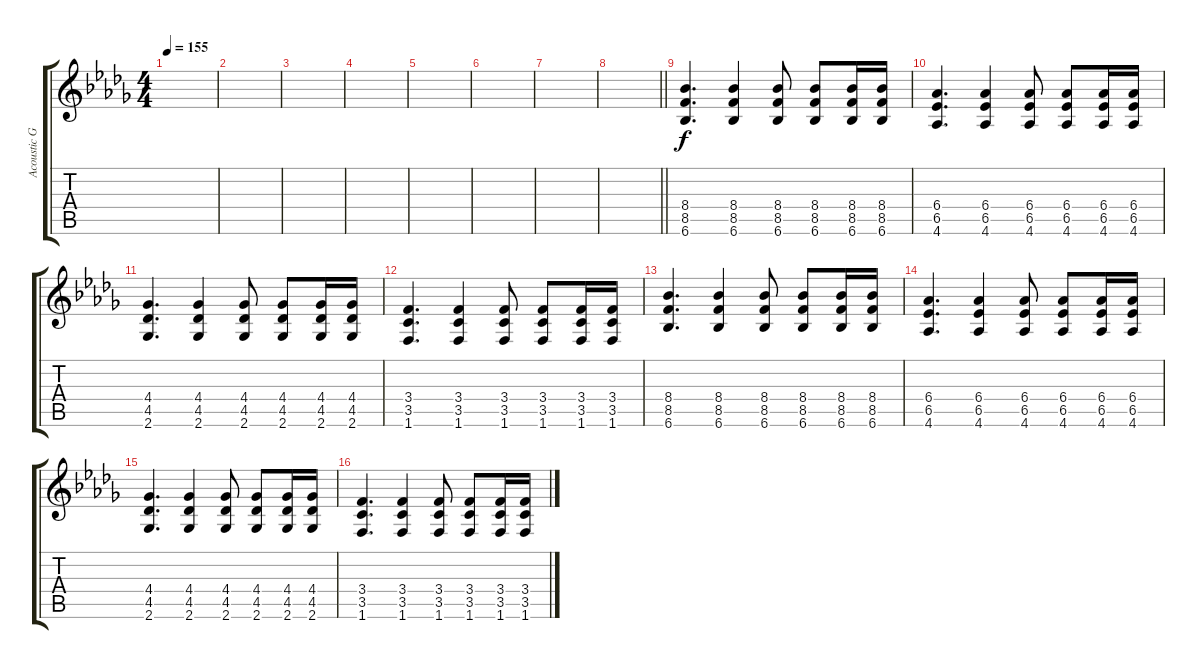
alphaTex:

\track ("Acoustic Gtr" "Acoustic G") {instrument acousticguitarsteel}
\staff {score tabs}
\tuning (E4 B3 G3 D3 A2 E2) {hide}
\ts (4 4)
\tempo 155
\clef g2
\ks db
|
|
|
|
|
|
|
\barLineRight lightlight
|
(8.4 8.5 6.6).4{d} (8.4 8.5 6.6).4 (8.4 8.5 6.6).8 (8.4 8.5 6.6).8 (8.4 8.5 6.6).16 (8.4 8.5 6.6).16 |
(6.4 6.5 4.6).4{d} (6.4 6.5 4.6).4 (6.4 6.5 4.6).8 (6.4 6.5 4.6).8 (6.4 6.5 4.6).16 (6.4 6.5 4.6).16 |
(4.4 4.5 2.6).4{d} (4.4 4.5 2.6).4 (4.4 4.5 2.6).8 (4.4 4.5 2.6).8 (4.4 4.5 2.6).16 (4.4 4.5 2.6).16 |
(3.4 3.5 1.6).4{d} (3.4 3.5 1.6).4 (3.4 3.5 1.6).8 (3.4 3.5 1.6).8 (3.4 3.5 1.6).16 (3.4 3.5 1.6).16 |
(8.4 8.5 6.6).4{d} (8.4 8.5 6.6).4 (8.4 8.5 6.6).8 (8.4 8.5 6.6).8 (8.4 8.5 6.6).16 (8.4 8.5 6.6).16 |
(6.4 6.5 4.6).4{d} (6.4 6.5 4.6).4 (6.4 6.5 4.6).8 (6.4 6.5 4.6).8 (6.4 6.5 4.6).16 (6.4 6.5 4.6).16 |
(4.4 4.5 2.6).4{d} (4.4 4.5 2.6).4 (4.4 4.5 2.6).8 (4.4 4.5 2.6).8 (4.4 4.5 2.6).16 (4.4 4.5 2.6).16 |
(3.4 3.5 1.6).4{d} (3.4 3.5 1.6).4 (3.4 3.5 1.6).8 (3.4 3.5 1.6).8 (3.4 3.5 1.6).16 (3.4 3.5 1.6).16
